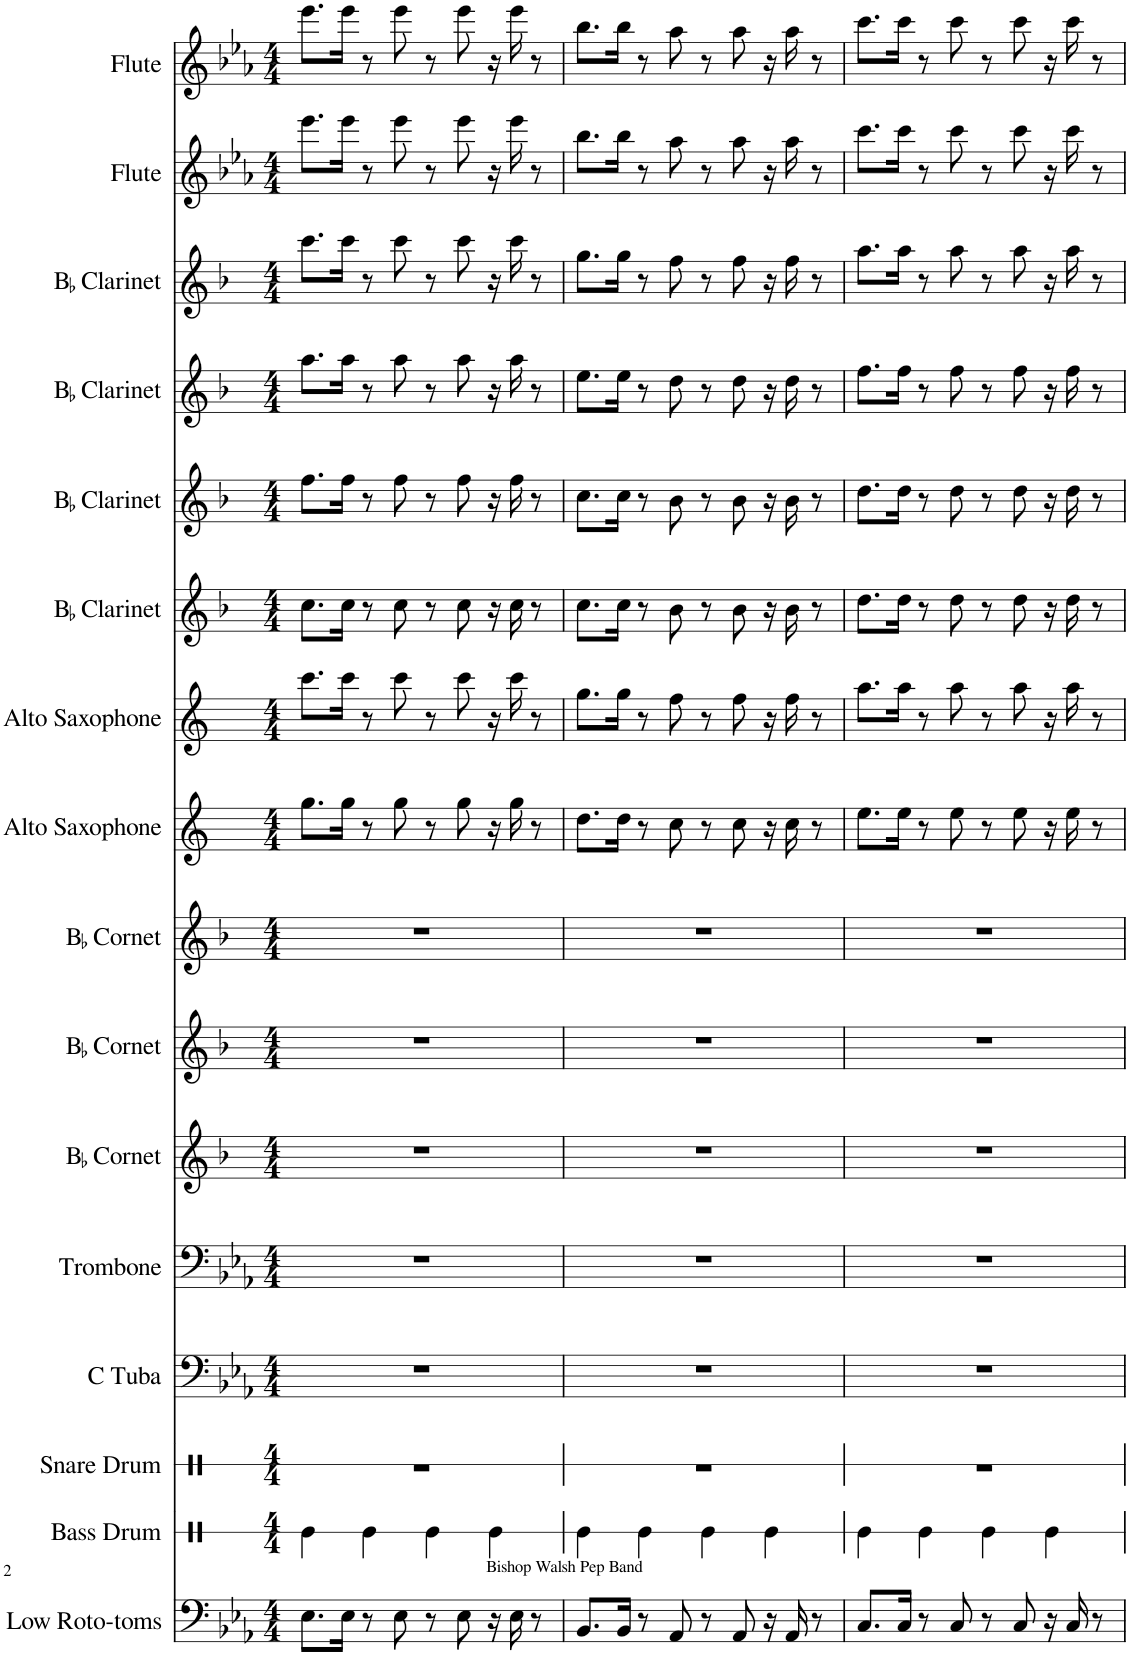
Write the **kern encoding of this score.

**kern	**kern	**kern	**kern	**kern	**kern	**kern	**kern	**kern	**kern	**kern	**kern	**kern	**kern	**kern	**kern
*part16	*part15	*part14	*part13	*part12	*part11	*part10	*part9	*part8	*part7	*part6	*part5	*part4	*part3	*part2	*part1
*staff16	*staff15	*staff14	*staff13	*staff12	*staff11	*staff10	*staff9	*staff8	*staff7	*staff6	*staff5	*staff4	*staff3	*staff2	*staff1
*I"Low Roto-toms	*I"Bass Drum	*I"Snare Drum	*I"C Tuba	*I"Trombone	*I"BaccidentalFlat Cornet	*I"BaccidentalFlat Cornet	*I"BaccidentalFlat Cornet	*I"Alto Saxophone	*I"Alto Saxophone	*I"BaccidentalFlat Clarinet	*I"BaccidentalFlat Clarinet	*I"BaccidentalFlat Clarinet	*I"BaccidentalFlat Clarinet	*I"Flute	*I"Flute
*I'L. Rt.-t-	*I'B. Dr.	*I'Sn. Dr.	*I'C Tu.	*I'Trb.	*I'BaccidentalFlat Cnt.	*I'BaccidentalFlat Cnt.	*I'BaccidentalFlat Cnt.	*I'A. Sax.	*I'A. Sax.	*I'BaccidentalFlat Cl.	*I'BaccidentalFlat Cl.	*I'BaccidentalFlat Cl.	*I'BaccidentalFlat Cl.	*I'Fl.	*I'Fl.
*	*stria1	*stria1	*	*	*	*	*	*	*	*	*	*	*	*	*
*clefF4	*clefX	*clefX	*clefF4	*clefF4	*clefG2	*clefG2	*clefG2	*clefG2	*clefG2	*clefG2	*clefG2	*clefG2	*clefG2	*clefG2	*clefG2
*	*	*	*	*	*Trd1c2	*Trd1c2	*Trd1c2	*Trd5c9	*Trd5c9	*Trd1c2	*Trd1c2	*Trd1c2	*Trd1c2	*	*
*k[b-e-a-]	*k[]	*k[]	*k[b-e-a-]	*k[b-e-a-]	*k[b-]	*k[b-]	*k[b-]	*k[]	*k[]	*k[b-]	*k[b-]	*k[b-]	*k[b-]	*k[b-e-a-]	*k[b-e-a-]
*M4/4	*M4/4	*M4/4	*M4/4	*M4/4	*M4/4	*M4/4	*M4/4	*M4/4	*M4/4	*M4/4	*M4/4	*M4/4	*M4/4	*M4/4	*M4/4
=1	=1	=1	=1	=1	=1	=1	=1	=1	=1	=1	=1	=1	=1	=1	=1
8.E-\L	4Re\	1r	1r	1r	1r	1r	1r	8.gg\L	8.ccc\L	8.cc\L	8.ff\L	8.aa\L	8.ccc\L	8.eee-\L	8.eee-\L
16E-\Jk	.	.	.	.	.	.	.	16gg\Jk	16ccc\Jk	16cc\Jk	16ff\Jk	16aa\Jk	16ccc\Jk	16eee-\Jk	16eee-\Jk
8r	4Re\	.	.	.	.	.	.	8r	8r	8r	8r	8r	8r	8r	8r
8E-\	.	.	.	.	.	.	.	8gg\	8ccc\	8cc\	8ff\	8aa\	8ccc\	8eee-\	8eee-\
8r	4Re\	.	.	.	.	.	.	8r	8r	8r	8r	8r	8r	8r	8r
8E-\	.	.	.	.	.	.	.	8gg\	8ccc\	8cc\	8ff\	8aa\	8ccc\	8eee-\	8eee-\
16r	4Re\	.	.	.	.	.	.	16r	16r	16r	16r	16r	16r	16r	16r
16E-\	.	.	.	.	.	.	.	16gg\	16ccc\	16cc\	16ff\	16aa\	16ccc\	16eee-\	16eee-\
8r	.	.	.	.	.	.	.	8r	8r	8r	8r	8r	8r	8r	8r
=2	=2	=2	=2	=2	=2	=2	=2	=2	=2	=2	=2	=2	=2	=2	=2
8.BB-/L	4Re\	1r	1r	1r	1r	1r	1r	8.dd\L	8.gg\L	8.cc\L	8.cc\L	8.ee\L	8.gg\L	8.bb-\L	8.bb-\L
16BB-/Jk	.	.	.	.	.	.	.	16dd\Jk	16gg\Jk	16cc\Jk	16cc\Jk	16ee\Jk	16gg\Jk	16bb-\Jk	16bb-\Jk
8r	4Re\	.	.	.	.	.	.	8r	8r	8r	8r	8r	8r	8r	8r
8AA-/	.	.	.	.	.	.	.	8cc\	8ff\	8b-\	8b-\	8dd\	8ff\	8aa-\	8aa-\
8r	4Re\	.	.	.	.	.	.	8r	8r	8r	8r	8r	8r	8r	8r
8AA-/	.	.	.	.	.	.	.	8cc\	8ff\	8b-\	8b-\	8dd\	8ff\	8aa-\	8aa-\
16r	4Re\	.	.	.	.	.	.	16r	16r	16r	16r	16r	16r	16r	16r
16AA-/	.	.	.	.	.	.	.	16cc\	16ff\	16b-\	16b-\	16dd\	16ff\	16aa-\	16aa-\
8r	.	.	.	.	.	.	.	8r	8r	8r	8r	8r	8r	8r	8r
=3	=3	=3	=3	=3	=3	=3	=3	=3	=3	=3	=3	=3	=3	=3	=3
8.C/L	4Re\	1r	1r	1r	1r	1r	1r	8.ee\L	8.aa\L	8.dd\L	8.dd\L	8.ff\L	8.aa\L	8.ccc\L	8.ccc\L
16C/Jk	.	.	.	.	.	.	.	16ee\Jk	16aa\Jk	16dd\Jk	16dd\Jk	16ff\Jk	16aa\Jk	16ccc\Jk	16ccc\Jk
8r	4Re\	.	.	.	.	.	.	8r	8r	8r	8r	8r	8r	8r	8r
8C/	.	.	.	.	.	.	.	8ee\	8aa\	8dd\	8dd\	8ff\	8aa\	8ccc\	8ccc\
8r	4Re\	.	.	.	.	.	.	8r	8r	8r	8r	8r	8r	8r	8r
8C/	.	.	.	.	.	.	.	8ee\	8aa\	8dd\	8dd\	8ff\	8aa\	8ccc\	8ccc\
16r	4Re\	.	.	.	.	.	.	16r	16r	16r	16r	16r	16r	16r	16r
16C/	.	.	.	.	.	.	.	16ee\	16aa\	16dd\	16dd\	16ff\	16aa\	16ccc\	16ccc\
8r	.	.	.	.	.	.	.	8r	8r	8r	8r	8r	8r	8r	8r
=	=	=	=	=	=	=	=	=	=	=	=	=	=	=	=
*-	*-	*-	*-	*-	*-	*-	*-	*-	*-	*-	*-	*-	*-	*-	*-
